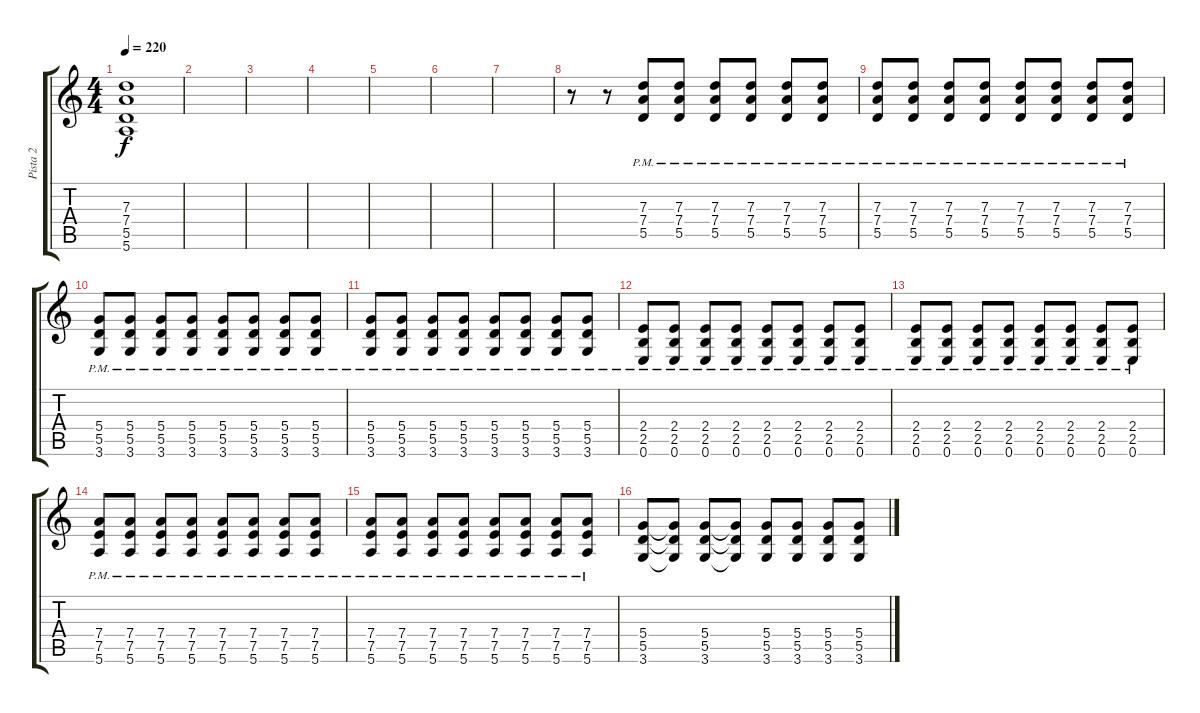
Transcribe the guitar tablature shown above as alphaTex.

\track ("Pista 2" "Pista 2") {instrument distortionguitar}
\staff {score tabs}
\tuning (E4 B3 G3 D3 A2 E2) {hide}
\ts (4 4)
\tempo 220
\clef g2
\ks c
(7.3{t} 7.4{t} 5.5{t} 5.6{t}).1{dy f} |
|
|
|
|
|
|
r.8 r.8 (7.3{pm} 7.4{pm} 5.5{pm}).8 (7.3{pm} 7.4{pm} 5.5{pm}).8 (7.3{pm} 7.4{pm} 5.5{pm}).8 (7.3{pm} 7.4{pm} 5.5{pm}).8 (7.3{pm} 7.4{pm} 5.5{pm}).8 (7.3{pm} 7.4{pm} 5.5{pm}).8 |
(7.3{pm} 7.4{pm} 5.5{pm}).8 (7.3{pm} 7.4{pm} 5.5{pm}).8 (7.3{pm} 7.4{pm} 5.5{pm}).8 (7.3{pm} 7.4{pm} 5.5{pm}).8 (7.3{pm} 7.4{pm} 5.5{pm}).8 (7.3{pm} 7.4{pm} 5.5{pm}).8 (7.3{pm} 7.4{pm} 5.5{pm}).8 (7.3{pm} 7.4{pm} 5.5{pm}).8 |
(5.4{pm} 5.5{pm} 3.6{pm}).8 (5.4{pm} 5.5{pm} 3.6{pm}).8 (5.4{pm} 5.5{pm} 3.6{pm}).8 (5.4{pm} 5.5{pm} 3.6{pm}).8 (5.4{pm} 5.5{pm} 3.6{pm}).8 (5.4{pm} 5.5{pm} 3.6{pm}).8 (5.4{pm} 5.5{pm} 3.6{pm}).8 (5.4{pm} 5.5{pm} 3.6{pm}).8 |
(5.4{pm} 5.5{pm} 3.6{pm}).8 (5.4{pm} 5.5{pm} 3.6{pm}).8 (5.4{pm} 5.5{pm} 3.6{pm}).8 (5.4{pm} 5.5{pm} 3.6{pm}).8 (5.4{pm} 5.5{pm} 3.6{pm}).8 (5.4{pm} 5.5{pm} 3.6{pm}).8 (5.4{pm} 5.5{pm} 3.6{pm}).8 (5.4{pm} 5.5{pm} 3.6{pm}).8 |
(2.4{pm} 2.5{pm} 0.6{pm}).8 (2.4{pm} 2.5{pm} 0.6{pm}).8 (2.4{pm} 2.5{pm} 0.6{pm}).8 (2.4{pm} 2.5{pm} 0.6{pm}).8 (2.4{pm} 2.5{pm} 0.6{pm}).8 (2.4{pm} 2.5{pm} 0.6{pm}).8 (2.4{pm} 2.5{pm} 0.6{pm}).8 (2.4{pm} 2.5{pm} 0.6{pm}).8 |
(2.4{pm} 2.5{pm} 0.6{pm}).8 (2.4{pm} 2.5{pm} 0.6{pm}).8 (2.4{pm} 2.5{pm} 0.6{pm}).8 (2.4{pm} 2.5{pm} 0.6{pm}).8 (2.4{pm} 2.5{pm} 0.6{pm}).8 (2.4{pm} 2.5{pm} 0.6{pm}).8 (2.4{pm} 2.5{pm} 0.6{pm}).8 (2.4{pm} 2.5{pm} 0.6{pm}).8 |
(7.4{pm} 7.5{pm} 5.6{pm}).8 (7.4{pm} 7.5{pm} 5.6{pm}).8 (7.4{pm} 7.5{pm} 5.6{pm}).8 (7.4{pm} 7.5{pm} 5.6{pm}).8 (7.4{pm} 7.5{pm} 5.6{pm}).8 (7.4{pm} 7.5{pm} 5.6{pm}).8 (7.4{pm} 7.5{pm} 5.6{pm}).8 (7.4{pm} 7.5{pm} 5.6{pm}).8 |
(7.4{pm} 7.5{pm} 5.6{pm}).8 (7.4{pm} 7.5{pm} 5.6{pm}).8 (7.4{pm} 7.5{pm} 5.6{pm}).8 (7.4{pm} 7.5{pm} 5.6{pm}).8 (7.4{pm} 7.5{pm} 5.6{pm}).8 (7.4{pm} 7.5{pm} 5.6{pm}).8 (7.4{pm} 7.5{pm} 5.6{pm}).8 (7.4{pm} 7.5{pm} 5.6{pm}).8 |
(5.4 5.5 3.6).8 (5.4{t} 5.5{t} 3.6{t}).8 (5.4 5.5 3.6).8 (5.4{t} 5.5{t} 3.6{t}).8 (5.4 5.5 3.6).8 (5.4 5.5 3.6).8 (5.4 5.5 3.6).8 (5.4 5.5 3.6).8
